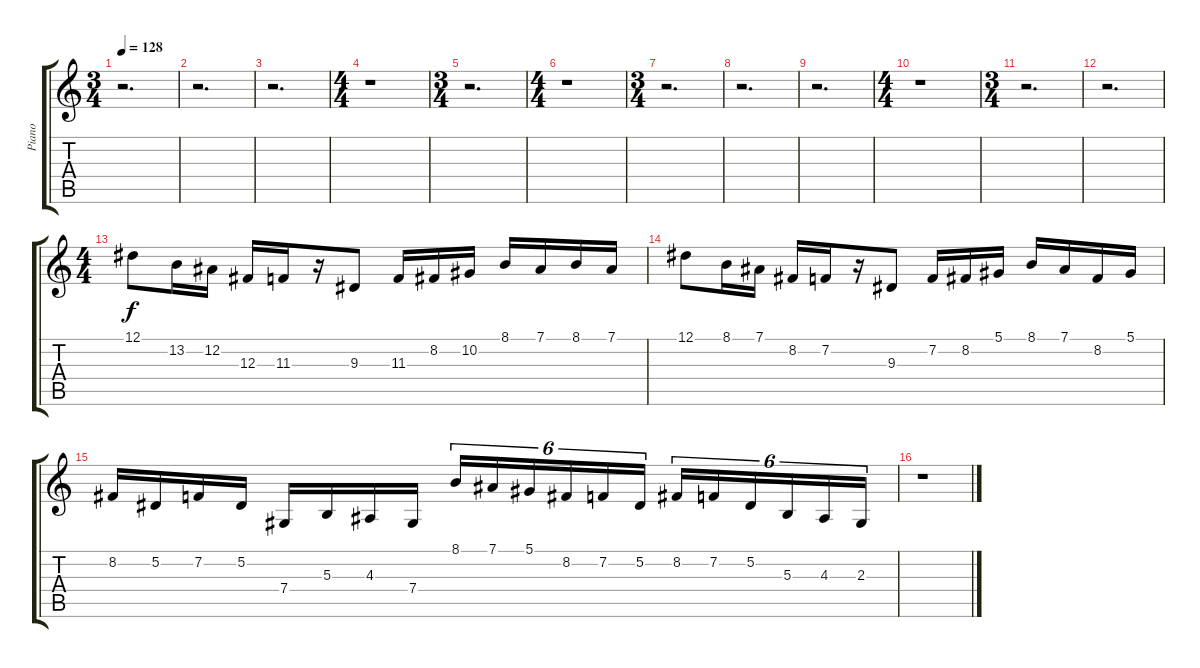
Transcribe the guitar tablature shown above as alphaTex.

\track ("Piano" "Piano") {instrument acousticgrandpiano}
\staff {score tabs}
\tuning (Eb4 Bb3 Gb3 Db3 Ab2 Eb2) {hide}
\ts (3 4)
\tempo 128
\clef g2
\ks c
r.2{d dy f} |
r.2{d} |
r.2{d} |
\ts (4 4)
r.1 |
\ts (3 4)
r.2{d} |
\ts (4 4)
r.1 |
\ts (3 4)
r.2{d} |
r.2{d} |
r.2{d} |
\ts (4 4)
r.1 |
\ts (3 4)
r.2{d} |
r.2{d} |
\ts (4 4)
12.1.8 13.2.16 12.2.16 12.3.16 11.3.16 r.16 9.3.8 11.3.16 8.2.16 10.2.16 8.1.16 7.1.16 8.1.16 7.1.16 |
12.1.8 8.1.16 7.1.16 8.2.16 7.2.16 r.16 9.3.8 7.2.16 8.2.16 5.1.16 8.1.16 7.1.16 8.2.16 5.1.16 |
8.2.16 5.2.16 7.2.16 5.2.16 7.4.16 5.3.16 4.3.16 7.4.16 8.1.16{tu (6 4)} 7.1.16{tu (6 4)} 5.1.16{tu (6 4)} 8.2.16{tu (6 4)} 7.2.16{tu (6 4)} 5.2.16{tu (6 4)} 8.2.16{tu (6 4)} 7.2.16{tu (6 4)} 5.2.16{tu (6 4)} 5.3.16{tu (6 4)} 4.3.16{tu (6 4)} 2.3.16{tu (6 4)} |
r.1
